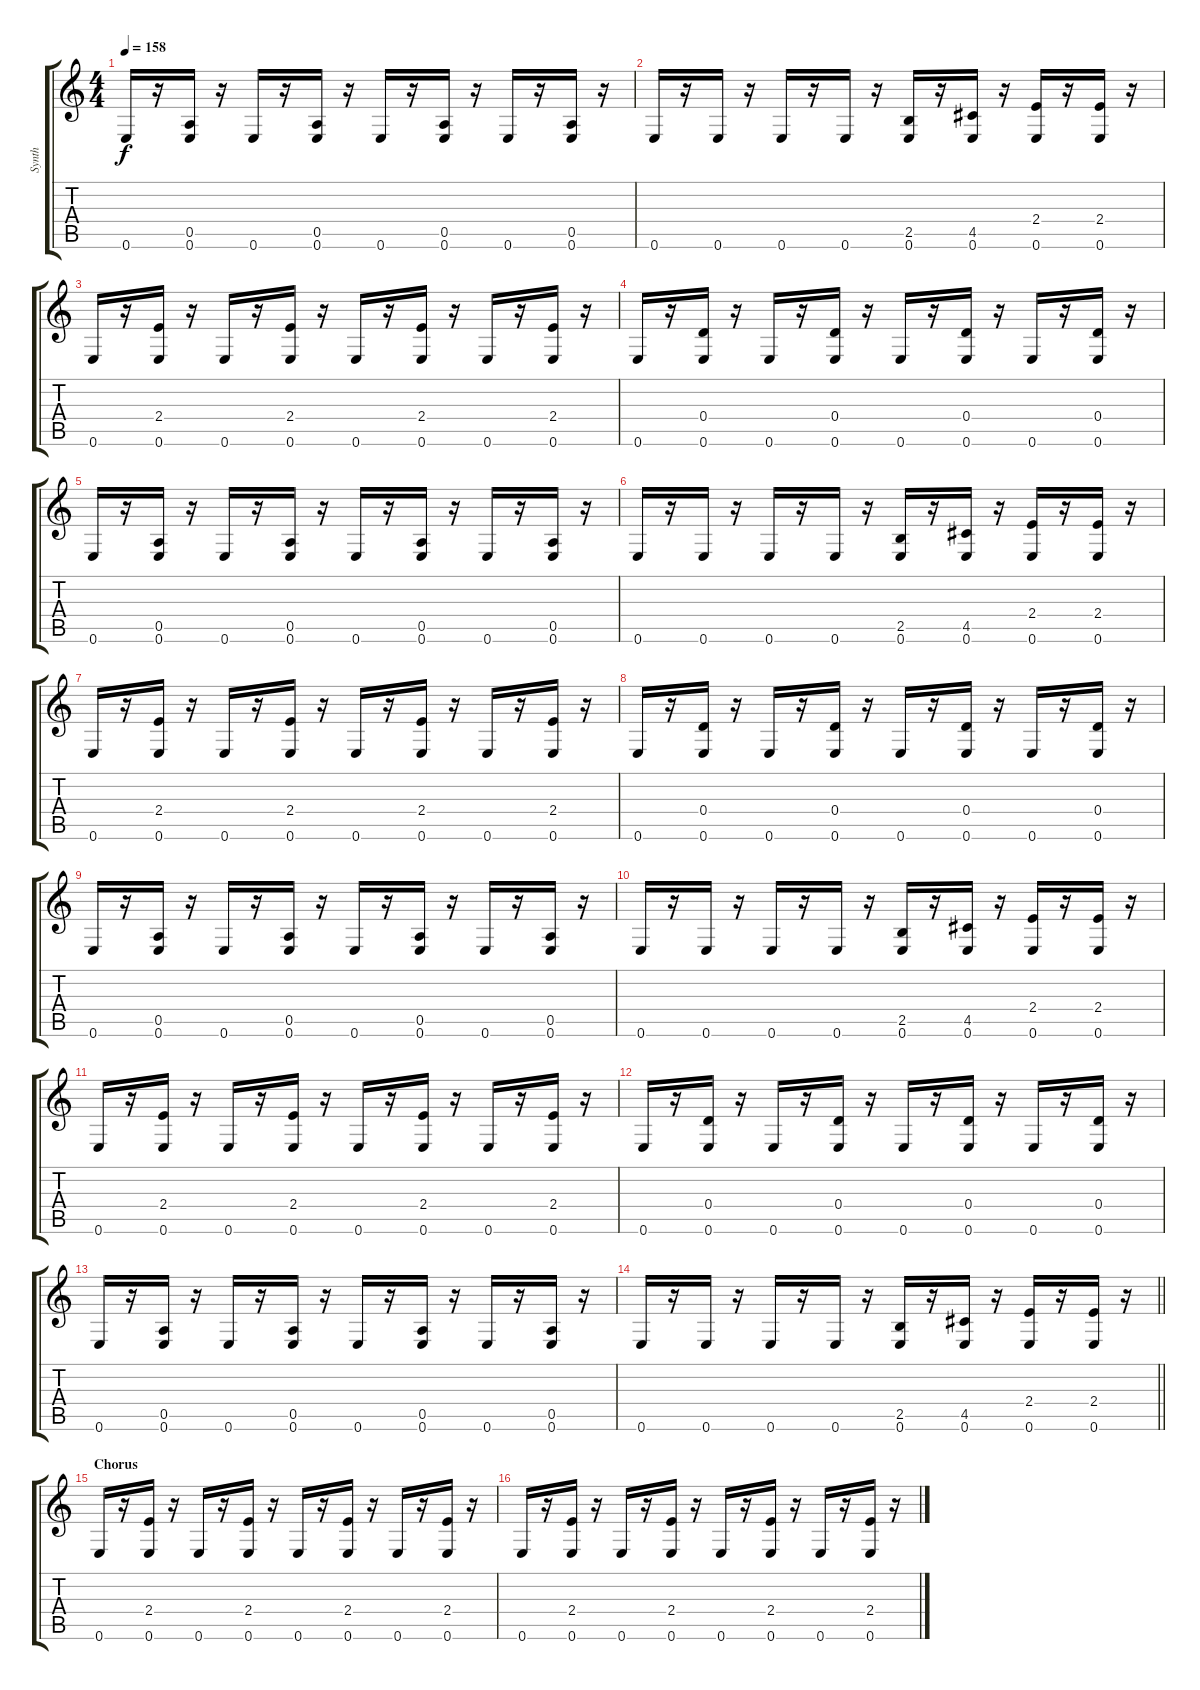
\track ("Synth" "Synth") {instrument synthbass1}
\staff {score tabs}
\tuning (E4 B3 G3 D3 A2 E2) {hide}
\ts (4 4)
\tempo 158
\clef g2
\ks c
0.6.16{dy f} r.16 (0.5 0.6).16 r.16 0.6.16 r.16 (0.5 0.6).16 r.16 0.6.16 r.16 (0.5 0.6).16 r.16 0.6.16 r.16 (0.5 0.6).16 r.16 |
0.6.16 r.16 0.6.16 r.16 0.6.16 r.16 0.6.16 r.16 (2.5 0.6).16 r.16 (4.5 0.6).16 r.16 (2.4 0.6).16 r.16 (2.4 0.6).16 r.16 |
0.6.16 r.16 (2.4 0.6).16 r.16 0.6.16 r.16 (2.4 0.6).16 r.16 0.6.16 r.16 (2.4 0.6).16 r.16 0.6.16 r.16 (2.4 0.6).16 r.16 |
0.6.16 r.16 (0.4 0.6).16 r.16 0.6.16 r.16 (0.4 0.6).16 r.16 0.6.16 r.16 (0.4 0.6).16 r.16 0.6.16 r.16 (0.4 0.6).16 r.16 |
0.6.16 r.16 (0.5 0.6).16 r.16 0.6.16 r.16 (0.5 0.6).16 r.16 0.6.16 r.16 (0.5 0.6).16 r.16 0.6.16 r.16 (0.5 0.6).16 r.16 |
0.6.16 r.16 0.6.16 r.16 0.6.16 r.16 0.6.16 r.16 (2.5 0.6).16 r.16 (4.5 0.6).16 r.16 (2.4 0.6).16 r.16 (2.4 0.6).16 r.16 |
0.6.16 r.16 (2.4 0.6).16 r.16 0.6.16 r.16 (2.4 0.6).16 r.16 0.6.16 r.16 (2.4 0.6).16 r.16 0.6.16 r.16 (2.4 0.6).16 r.16 |
0.6.16 r.16 (0.4 0.6).16 r.16 0.6.16 r.16 (0.4 0.6).16 r.16 0.6.16 r.16 (0.4 0.6).16 r.16 0.6.16 r.16 (0.4 0.6).16 r.16 |
0.6.16 r.16 (0.5 0.6).16 r.16 0.6.16 r.16 (0.5 0.6).16 r.16 0.6.16 r.16 (0.5 0.6).16 r.16 0.6.16 r.16 (0.5 0.6).16 r.16 |
0.6.16 r.16 0.6.16 r.16 0.6.16 r.16 0.6.16 r.16 (2.5 0.6).16 r.16 (4.5 0.6).16 r.16 (2.4 0.6).16 r.16 (2.4 0.6).16 r.16 |
0.6.16 r.16 (2.4 0.6).16 r.16 0.6.16 r.16 (2.4 0.6).16 r.16 0.6.16 r.16 (2.4 0.6).16 r.16 0.6.16 r.16 (2.4 0.6).16 r.16 |
0.6.16 r.16 (0.4 0.6).16 r.16 0.6.16 r.16 (0.4 0.6).16 r.16 0.6.16 r.16 (0.4 0.6).16 r.16 0.6.16 r.16 (0.4 0.6).16 r.16 |
0.6.16 r.16 (0.5 0.6).16 r.16 0.6.16 r.16 (0.5 0.6).16 r.16 0.6.16 r.16 (0.5 0.6).16 r.16 0.6.16 r.16 (0.5 0.6).16 r.16 |
\barLineRight lightlight
0.6.16 r.16 0.6.16 r.16 0.6.16 r.16 0.6.16 r.16 (2.5 0.6).16 r.16 (4.5 0.6).16 r.16 (2.4 0.6).16 r.16 (2.4 0.6).16 r.16 |
\section ("" "Chorus")
0.6.16 r.16 (2.4 0.6).16 r.16 0.6.16 r.16 (2.4 0.6).16 r.16 0.6.16 r.16 (2.4 0.6).16 r.16 0.6.16 r.16 (2.4 0.6).16 r.16 |
0.6.16 r.16 (2.4 0.6).16 r.16 0.6.16 r.16 (2.4 0.6).16 r.16 0.6.16 r.16 (2.4 0.6).16 r.16 0.6.16 r.16 (2.4 0.6).16 r.16
